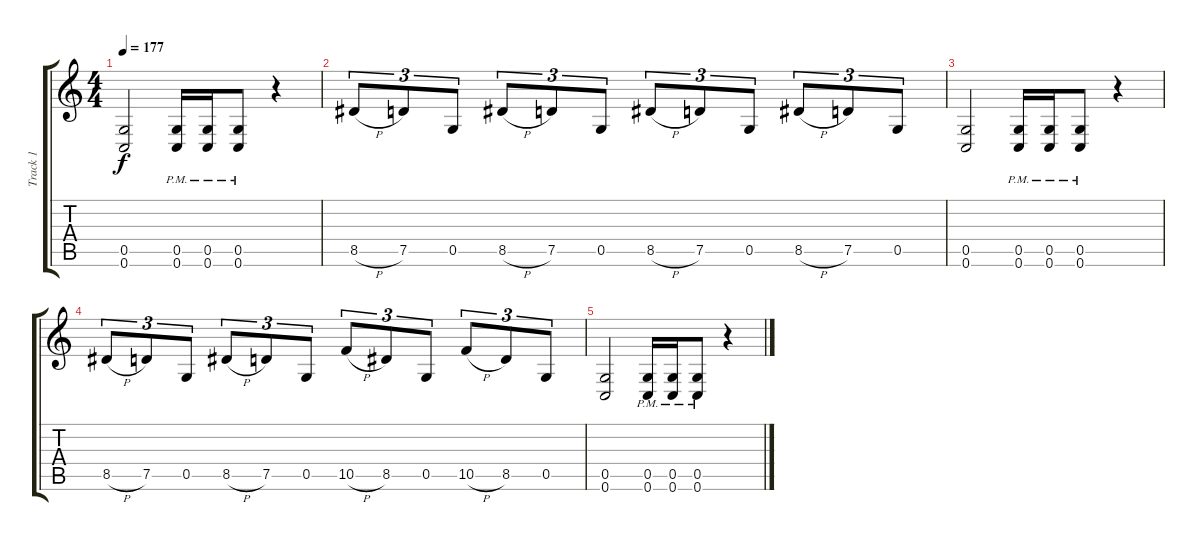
\track ("Track 1" "Track 1") {instrument distortionguitar}
\staff {score tabs}
\tuning (D4 A3 F3 C3 G2 C2) {hide}
\ts (4 4)
\tempo 177
\clef g2
\ks c
(0.5 0.6).2{dy f} (0.5{pm} 0.6{pm}).16 (0.5{pm} 0.6{pm}).16 (0.5{pm} 0.6{pm}).8 r.4 |
8.5{h}.8{tu (3 2)} 7.5.8{tu (3 2)} 0.5.8{tu (3 2)} 8.5{h}.8{tu (3 2)} 7.5.8{tu (3 2)} 0.5.8{tu (3 2)} 8.5{h}.8{tu (3 2)} 7.5.8{tu (3 2)} 0.5.8{tu (3 2)} 8.5{h}.8{tu (3 2)} 7.5.8{tu (3 2)} 0.5.8{tu (3 2)} |
(0.5 0.6).2 (0.5{pm} 0.6{pm}).16 (0.5{pm} 0.6{pm}).16 (0.5{pm} 0.6{pm}).8 r.4 |
8.5{h}.8{tu (3 2)} 7.5.8{tu (3 2)} 0.5.8{tu (3 2)} 8.5{h}.8{tu (3 2)} 7.5.8{tu (3 2)} 0.5.8{tu (3 2)} 10.5{h}.8{tu (3 2)} 8.5.8{tu (3 2)} 0.5.8{tu (3 2)} 10.5{h}.8{tu (3 2)} 8.5.8{tu (3 2)} 0.5.8{tu (3 2)} |
(0.5 0.6).2 (0.5{pm} 0.6{pm}).16 (0.5{pm} 0.6{pm}).16 (0.5{pm} 0.6{pm}).8 r.4
